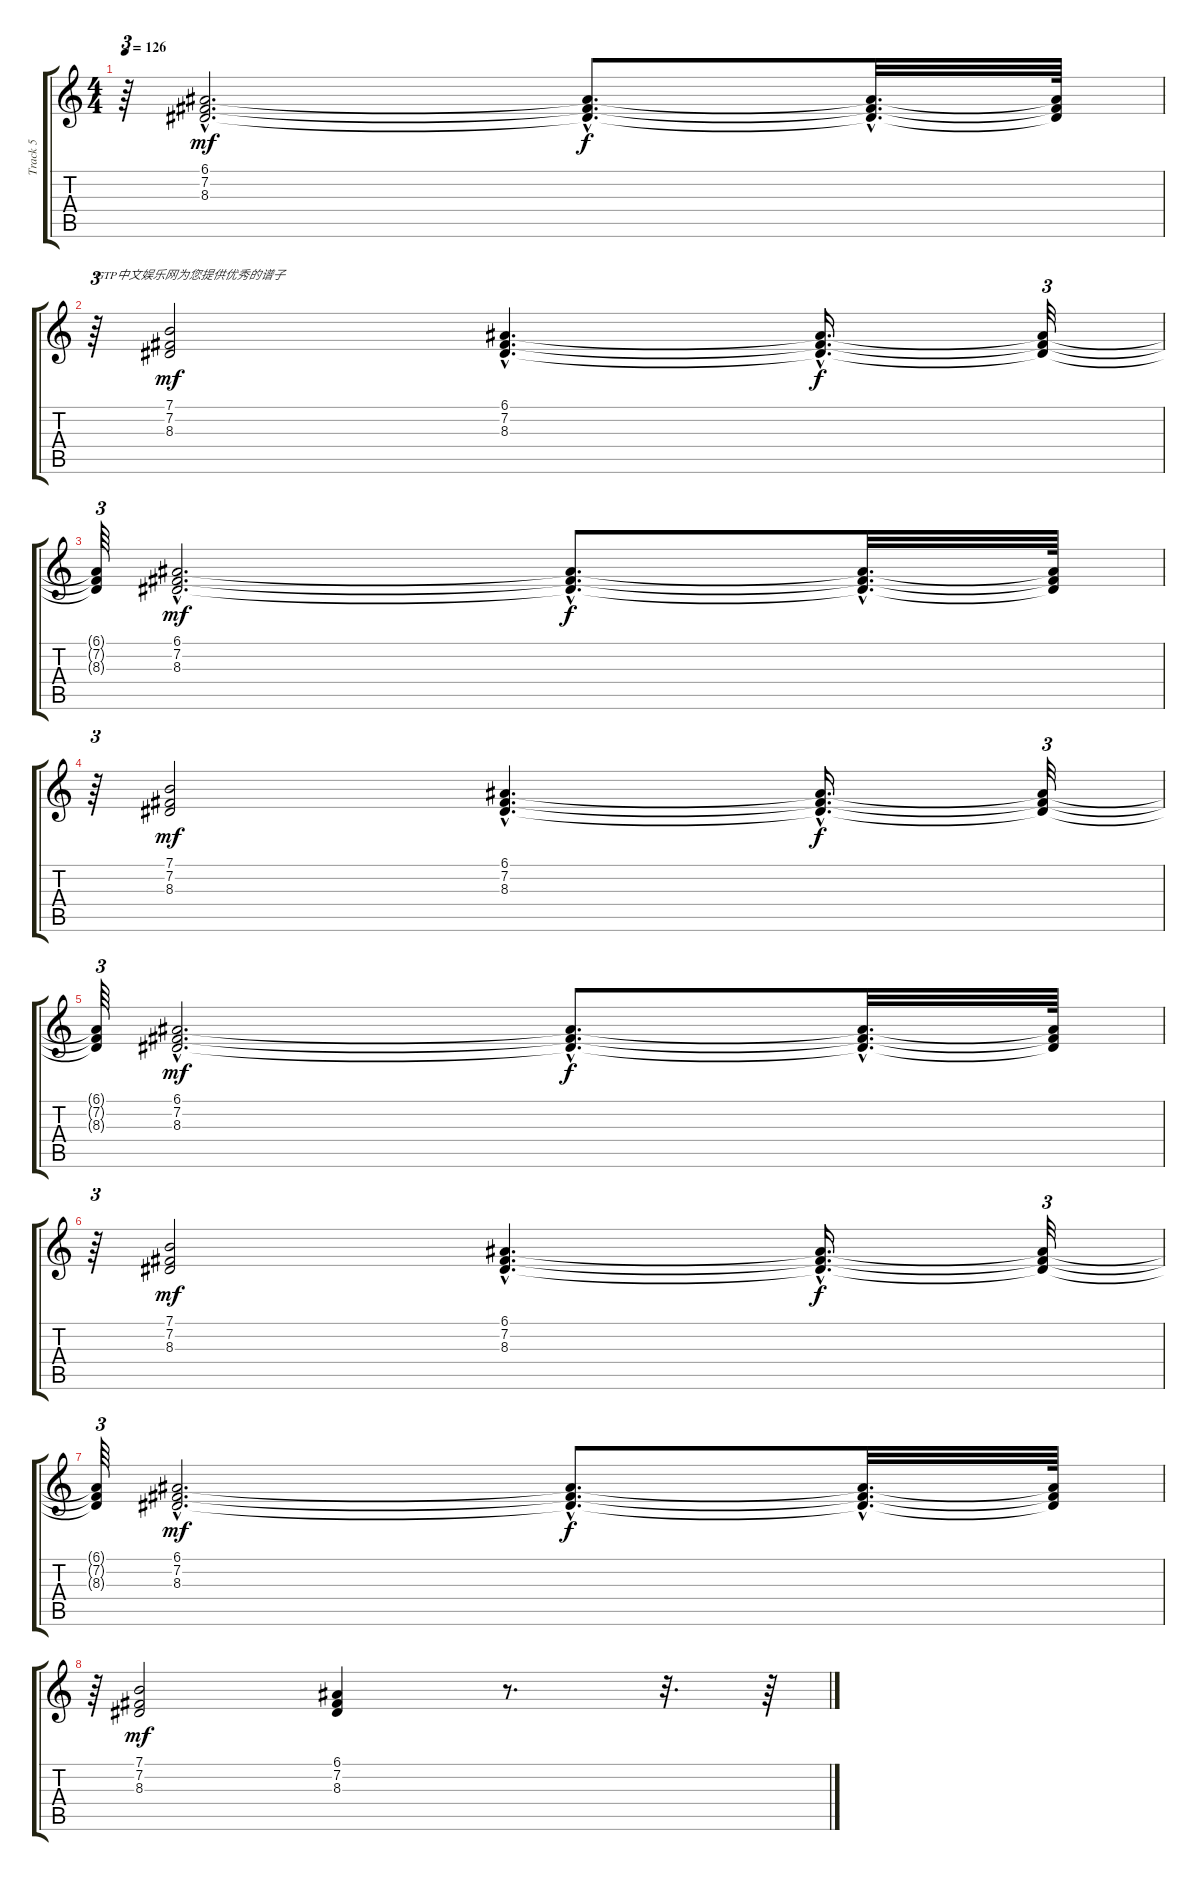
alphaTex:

\track ("Track 5" "Track 5") {instrument stringensemble1}
\staff {score tabs}
\tuning (E4 B3 G3 D3 A2 E2) {hide}
\ts (4 4)
\tempo 126
\clef g2
\ks c
r.64{tu (3 2) dy mf instrument stringensemble1} (6.1{hac} 7.2{hac} 8.3{hac}).2{d} (6.1{hac t} 7.2{hac t} 8.3{hac t}).8{d dy f} (6.1{hac t} 7.2{hac t} 8.3{hac t}).32{d} (6.1{t} 7.2{t} 8.3{t}).64 |
r.64{tu (3 2) txt "GTP中文娱乐网为您提供优秀的谱子"} (7.1 7.2 8.3).2{dy mf} (6.1{hac} 7.2{hac} 8.3{hac}).4{d} (6.1{hac t} 7.2{hac t} 8.3{hac t}).16{d dy f} (6.1{t} 7.2{t} 8.3{t}).32{tu (3 2)} |
(6.1{t} 7.2{t} 8.3{t}).64{tu (3 2)} (6.1{hac} 7.2{hac} 8.3{hac}).2{d dy mf} (6.1{hac t} 7.2{hac t} 8.3{hac t}).8{d dy f} (6.1{hac t} 7.2{hac t} 8.3{hac t}).32{d} (6.1{t} 7.2{t} 8.3{t}).64 |
r.64{tu (3 2)} (7.1 7.2 8.3).2{dy mf} (6.1{hac} 7.2{hac} 8.3{hac}).4{d} (6.1{hac t} 7.2{hac t} 8.3{hac t}).16{d dy f} (6.1{t} 7.2{t} 8.3{t}).32{tu (3 2)} |
(6.1{t} 7.2{t} 8.3{t}).64{tu (3 2)} (6.1{hac} 7.2{hac} 8.3{hac}).2{d dy mf} (6.1{hac t} 7.2{hac t} 8.3{hac t}).8{d dy f} (6.1{hac t} 7.2{hac t} 8.3{hac t}).32{d} (6.1{t} 7.2{t} 8.3{t}).64 |
r.64{tu (3 2)} (7.1 7.2 8.3).2{dy mf} (6.1{hac} 7.2{hac} 8.3{hac}).4{d} (6.1{hac t} 7.2{hac t} 8.3{hac t}).16{d dy f} (6.1{t} 7.2{t} 8.3{t}).32{tu (3 2)} |
(6.1{t} 7.2{t} 8.3{t}).64{tu (3 2)} (6.1{hac} 7.2{hac} 8.3{hac}).2{d dy mf} (6.1{hac t} 7.2{hac t} 8.3{hac t}).8{d dy f} (6.1{hac t} 7.2{hac t} 8.3{hac t}).32{d} (6.1{t} 7.2{t} 8.3{t}).64 |
r.64{tu (3 2)} (7.1 7.2 8.3).2{dy mf} (6.1 7.2 8.3).4 r.8{d} r.32{d} r.64
